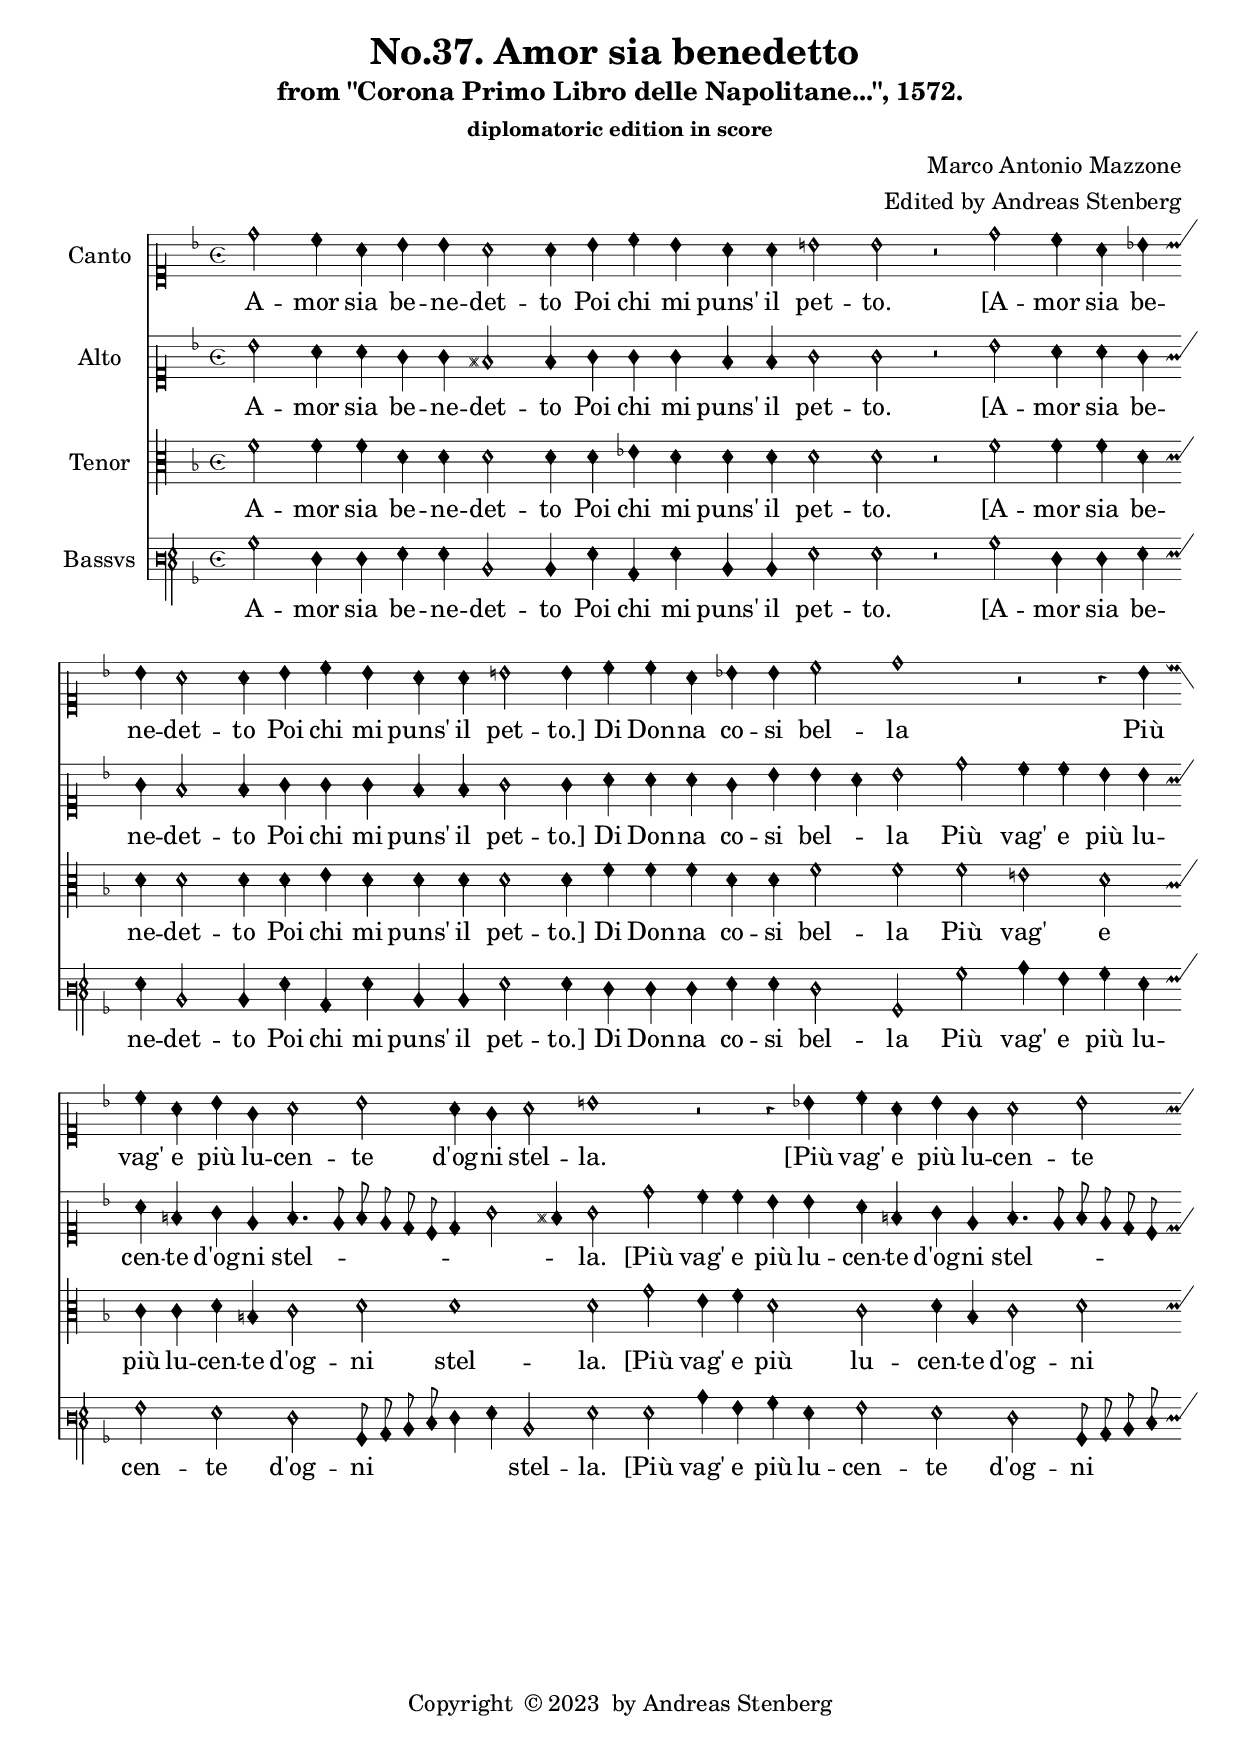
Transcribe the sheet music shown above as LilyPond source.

\version "2.20.0"
\language "deutsch"

\defineBarLine ":||:" #'(":||:" "" "")
\defineBarLine "||:" #'("||:" "" "")

ficta = { \set suggestAccidentals = ##t }

\header {

  title = "No.37. Amor sia benedetto "
  subtitle = "from \"Corona Primo Libro delle Napolitane...\", 1572."
  subsubtitle = "diplomatoric edition in score"
  composer = "Marco Antonio Mazzone"
  arranger = "Edited by Andreas Stenberg"
  poet = ""
  meter =""

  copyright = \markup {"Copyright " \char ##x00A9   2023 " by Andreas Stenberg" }
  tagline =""

}


global = {
  \autoBeamOff
  \override Staff.TimeSignature.style =#'mensural
  \override NoteHead.style = #'petrucci
  \override Flag.style =#'mensural
  \override Rest.style = #'mensural
  \override Staff.Accidental.glyph-name-alist =
  #alteration-mensural-glyph-name-alist
  \override Staff.BarLine.bar-extent = #'(-3.0 . 3.0)
  \accidentalStyle no-reset
  \key f \major
  \time 6/4
}

sopranoVoice = \relative c'' {

  %% to chose cleffing comment in and out as needed.
  \clef "petrucci-c1"			%% orignal clefing
  %  \clef "petrucci-g"  		%% semi-moderniced clefing to facilitate reading
  \global
  \dynamicUp
  % Music follows here.
  \override Staff.BarLine.transparent =##t
  d2 c4 a4 b4 b4
  a2 a4 b4
  c4 b4

  a4 a4
  h2 h2 r2
  d2 c4 a4 b4 b4
  a2 a4 b4
  c4 b4

  a4 a4
  h2 h4 c4
  c4 a4 b4 b4
  c2 d1
  r2
  r4 b4

  c4 a4 b4 g4
  a2 b2
  a4 g4 a2
  h1
  r2 r4 b4

  c4 a4 b4 g4
  a2 b2
  a4 g4 a2
  h\longa
  \once \revert Staff.BarLine.transparent
  \once  \override Staff.BarLine.bar-extent = #'(-3 . 3)
  \bar "||"

}

verseSopranoVoice = \lyricmode {
  % Lyrics follow here.
  A -- mor sia be -- ne -- det -- to
  Poi chi mi puns' il pet -- to.
  [A -- mor sia be -- ne -- det -- to
  Poi chi mi puns' il pet -- to.]
  Di Don -- na co -- si bel -- la
  Più vag' e più lu -- cen -- te d'og -- ni stel -- la.
  [Più vag' e più lu -- cen -- te d'og -- ni stel -- la.]
}

altoVoice = \relative c'' {

  %% to chose cleffing comment in and out as needed.
  \clef "petrucci-c1"			%% orignal clefing
  %  \clef "petrucci-g"  		%% semi-moderniced clefing to facilitate reading
  \global
  \dynamicUp
  % Music follows here.
  \override Staff.BarLine.transparent =##t
  b2 a4 a4 g4 g4
  fis2 fis4 g4
  g4 g4

  fis4 fis4
  g2 g2 r2
  b2 a4 a4 g4 g4
  fis2 fis4 g4
  g4 g4

  fis4 fis4
  g2 g4 a4
  a4 a4 g4 b4 b4\melisma a4\melismaEnd
  b2 d2
  c4 c4

  b4 b4
  a4 f4 g4 e4
  f4.\melisma e8 f8 e8 d8 c8
  d4

  g2 fis4\melismaEnd
  g2 d'2
  c4 c4 b4 b4
  a4 f4 g4 e4
  f4.\melisma e8

  f8 e8 d8 c8 d4 g2 fis4\melismaEnd
  g\longa
  \once \revert Staff.BarLine.transparent
  \once  \override Staff.BarLine.bar-extent = #'(-3 . 3)
  \bar "||"

}

verseAltoVoice = \lyricmode {
  % Lyrics follow here.
  A -- mor sia be -- ne -- det -- to
  Poi chi mi puns' il pet -- to.
  [A -- mor sia be -- ne -- det -- to
  Poi chi mi puns' il pet -- to.]
  Di Don -- na co -- si bel -- la
  Più vag' e più lu -- cen -- te d'og -- ni stel -- la.
  [Più vag' e più lu -- cen -- te d'og -- ni stel -- la.]
}

tenorVoice = \relative c' {

  %% to chose cleffing comment in and out as needed.
  \clef "petrucci-c3"			%% orignal clefing
  %  \clef "petrucci-g"  		%% semi-moderniced clefing to facilitate reading
  \global
  \dynamicUp
  % Music follows here.
  f2 f4 f4 d4 d4
  d2 d4 d4

  es4 d4 d4 d4
  d2 d2 r2
  f2 f4 f4 d4 d4
  d2 d4 d4

  es4 d4 d4 d4
  d2 d4 f4
  f4 f4 d4 d4
  f2 f2
  f2

  e2
  d2 c4 c4 d4 h4
  c2 d2
  d1
  d2 g2
  e4 f4

  d2 c2 d4 h4
  c2 d2
  d1
  d\longa
  \once \revert Staff.BarLine.transparent
  \once  \override Staff.BarLine.bar-extent = #'(-3 . 3)
}

verseTenorVoice = \lyricmode {
  % Lyrics follow here.
  A -- mor sia be -- ne -- det -- to
  Poi chi mi puns' il pet -- to.
  [A -- mor sia be -- ne -- det -- to
  Poi chi mi puns' il pet -- to.]
  Di Don -- na co -- si bel -- la
  Più vag' e più lu -- cen -- te d'og -- ni stel -- la.
  [Più vag' e più lu -- cen -- te d'og -- ni stel -- la.]
}

bassVoice = \relative c' {
  \clef "petrucci-f3"
  \global
  \dynamicUp
  % Music follows here.
  b2 f4 f4 g4 g4
  d2 d4 g4
  c,4 g'4

  d4 d4
  g2 g2 r2
  b2 f4 f4 g4 g4
  d2 d4 g4
  c,4 g'4

  d4 d4
  g2 g4 f4
  f4 f4 g4 g4
  f2 b,2
  b'2 c4 a4

  b4 g4 a2
  g2 f2
  b,8\melisma c8 d8 e8 f4 g4\melismaEnd
  d2 g2
  g2

  c4 a4 b4 g4
  a2 g2 f2
  b,8\melisma c8 d8 e8 f4 g4\melismaEnd
  d2 g\longa
  \once \revert Staff.BarLine.transparent
  \once  \override Staff.BarLine.bar-extent = #'(-3 . 3)
}

verseBassVoice = \lyricmode {
  % Lyrics follow here.
  A -- mor sia be -- ne -- det -- to
  Poi chi mi puns' il pet -- to.
  [A -- mor sia be -- ne -- det -- to
  Poi chi mi puns' il pet -- to.]
  Di Don -- na co -- si bel -- la
  Più vag' e più lu -- cen -- te d'og -- ni stel -- la.
  [Più vag' e più lu -- cen -- te d'og -- ni stel -- la.]
}

sopranoVoicePart = \new MensuralStaff \with {
  instrumentName = "Canto"
  midiInstrument = "choir aahs"
} { \sopranoVoice }
\addlyrics { \verseSopranoVoice }

altoVoicePart = \new MensuralStaff \with {
  instrumentName = "Alto"
  midiInstrument = "choir aahs"
} {  \altoVoice }
\addlyrics { \verseAltoVoice }

tenorVoicePart = \new MensuralStaff \with {
  instrumentName = "Tenor"
  midiInstrument = "choir aahs"
} {  \tenorVoice }
\addlyrics { \verseTenorVoice }

bassVoicePart = \new MensuralStaff \with {
  instrumentName = "Bassvs"
  midiInstrument = "choir aahs"
} { \bassVoice }
\addlyrics { \verseBassVoice }

\score {
  <<
    \sopranoVoicePart
    \altoVoicePart
    \tenorVoicePart
    \bassVoicePart
  >>
  \layout { }
  \midi {
    \tempo 4=100
  }
}

%% verses 2-4
\pageBreak

\markup {

  \fontsize #1.0

  \column {

    \vspace #1

    \fill-line {

      \column {

        \line { Sia benedetti i strali }
        \line { \hspace #4 Ch'amor spiegando l'ali }
        \line { \hspace #4 Venn' a ferirm' il core }
        \line { \hspace #4 Ond' io gioisco di si dolc' ardore. }

        \vspace #1.0

        \line { Sia benedett' il giorno }
        \line { \hspace #4 Ch'io viddi il viso adorno }
        \line { \hspace #4 Più lucente ch'el sole }
        \line { \hspace #4 Formar le dolci angeliche parole. }
        \vspace #1.0

        \line { Sia benetett' anchora }
        \line { \hspace #4 Il di che l'alma aurora }
        \line { \hspace #4 Scese dal ciel in terra }
        \line { \hspace #4 Per donar pace a la mia lunga guerra. }

      }
    }
  }
}

\paper {
  page-breaking = #ly:minimal-breaking
  ragged-bottom = ##t
  ragged-last-bottom = ##t
  ragged-last = ##t
}